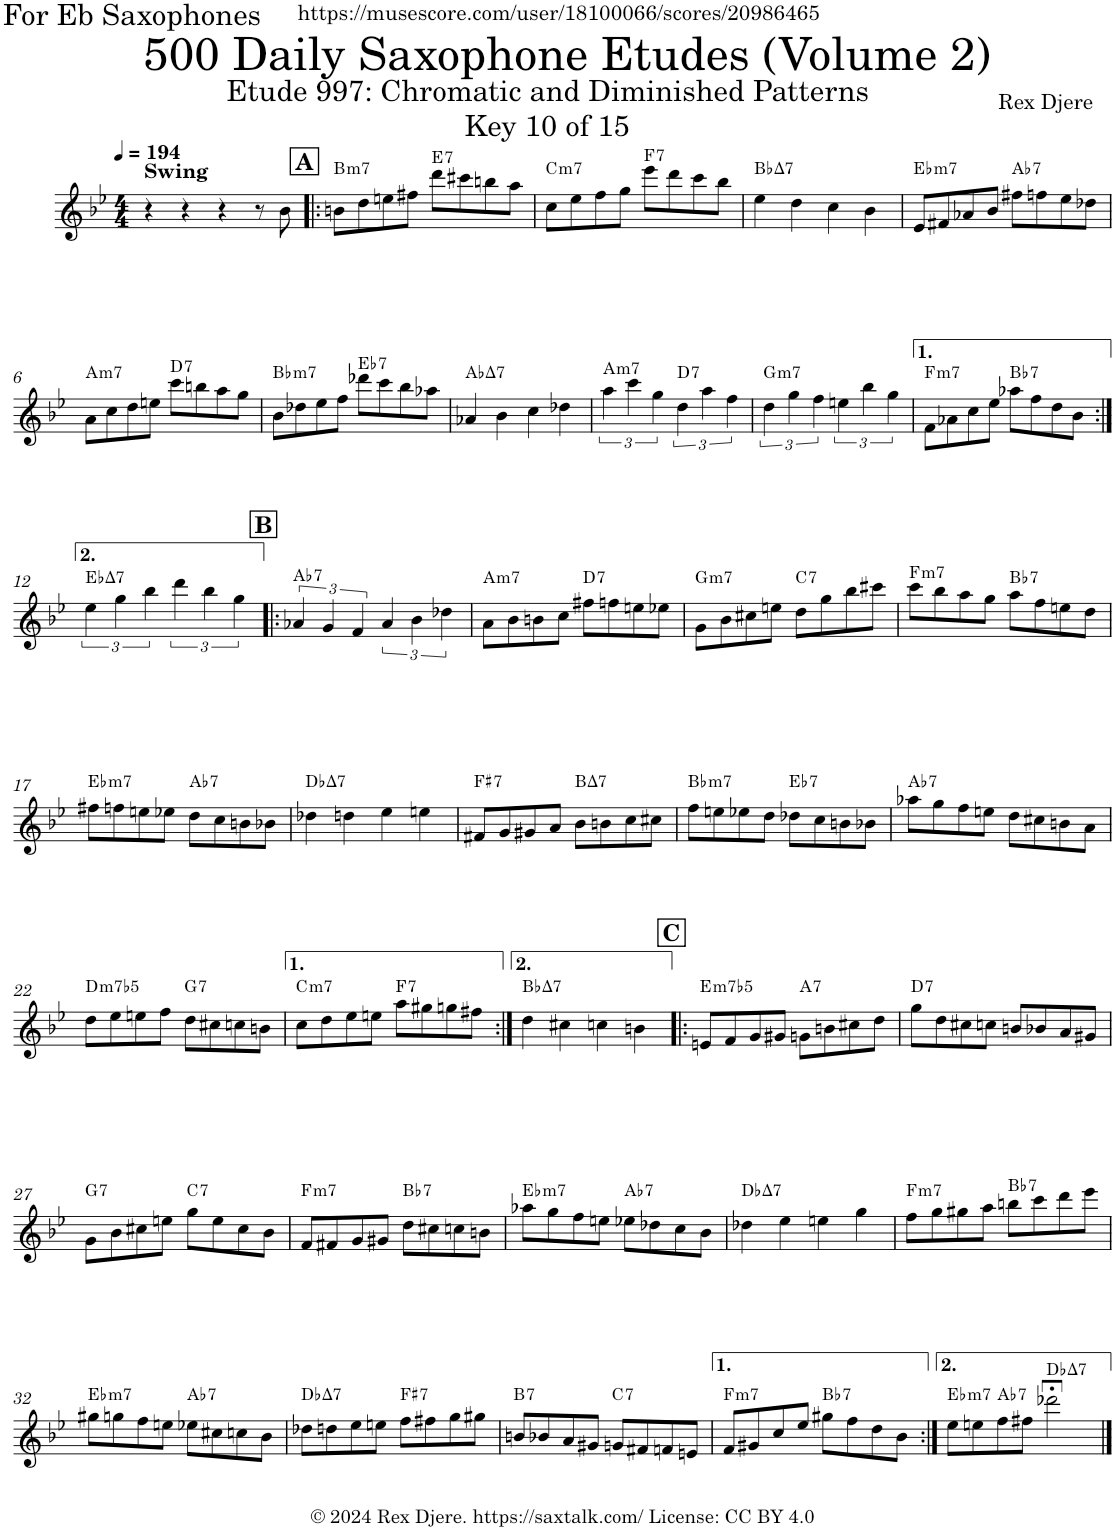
**kern	**harte
*part1	*part1
*staff1	*
*I"Alto Saxophone	*
*I'A. Sax.	*
*clefG2	*
*Trd5c9	*
*k[b-e-]	*
*M4/4	*
*MM194	*
=1	=1
!LO:TX:a:B:t=Swing	!
4r	.
4r	.
4r	.
8r	.
8b-\	.
!!LO:REH:place=s1:a:B:cj:fs=14:t=A
=2!|:	=2!|:
!	!LO:H:kt=m7
8bn\L	B:min7
8dd\	.
8een\	.
8ff#X\J	.
!	!LO:H:kt=7
8ddd\L	E:7
8ccc#X\	.
8bbn\	.
8aa\J	.
=3	=3
!	!LO:H:kt=m7
8cc\L	C:min7
8ee-\	.
8ff\	.
8gg\J	.
!	!LO:H:kt=7
8eee-\L	F:7
8ddd\	.
8ccc\	.
8bb-\J	.
=4	=4
!	!LO:H:kt=7
4ee-\	Bb:maj7
4dd\	.
4cc\	.
4b-\	.
=5	=5
!	!LO:H:kt=m7
8e-/L	Eb:min7
8f#X/	.
8a-X/	.
8b-/J	.
!	!LO:H:kt=7
8ff#X\L	Ab:7
8ffn\	.
8ee-\	.
8dd-X\J	.
!!LO:LB:g=z
=6	=6
!	!LO:H:kt=m7
8a\L	A:min7
8cc\	.
8dd\	.
8een\J	.
!	!LO:H:kt=7
8ccc\L	D:7
8bbn\	.
8aa\	.
8gg\J	.
=7	=7
!	!LO:H:kt=m7
8b-\L	Bb:min7
8dd-X\	.
8ee-\	.
8ff\J	.
!	!LO:H:kt=7
8ddd-X\L	Eb:7
8ccc\	.
8bb-\	.
8aa-X\J	.
=8	=8
!	!LO:H:kt=7
4a-X/	Ab:maj7
4b-\	.
4cc\	.
4dd-X\	.
=9	=9
!	!LO:H:kt=m7
6aa\	A:min7
6ccc\	.
6gg\	.
!	!LO:H:kt=7
6dd\	D:7
6aa\	.
6ff\	.
=10	=10
!	!LO:H:kt=m7
6dd\	G:min7
6gg\	.
6ff\	.
6een\	.
6bb-\	.
6gg\	.
=11	=11
!	!LO:H:kt=m7
8f\L	F:min7
8a-X\	.
8cc\	.
8ee-\J	.
!	!LO:H:kt=7
8aa-X\L	Bb:7
8ff\	.
8dd\	.
8b-\J	.
!!LO:LB:g=z
=12:|!	=12:|!
!	!LO:H:kt=7
6ee-\	Eb:maj7
6gg\	.
6bb-\	.
6ddd\	.
6bb-\	.
6gg\	.
!!LO:REH:place=s1:a:B:cj:fs=14:t=B
=13!|:	=13!|:
!	!LO:H:kt=7
6a-X/	Ab:7
6g/	.
6f/	.
6a-/	.
6b-\	.
6dd-X\	.
=14	=14
!	!LO:H:kt=m7
8a\L	A:min7
8b-\	.
8bn\	.
8cc\J	.
!	!LO:H:kt=7
8ff#X\L	D:7
8ffn\	.
8een\	.
8ee-X\J	.
=15	=15
!	!LO:H:kt=m7
8g\L	G:min7
8b-\	.
8cc#X\	.
8een\J	.
!	!LO:H:kt=7
8dd\L	C:7
8gg\	.
8bb-\	.
8ccc#X\J	.
=16	=16
!	!LO:H:kt=m7
8ccc\L	F:min7
8bb-\	.
8aa\	.
8gg\J	.
!	!LO:H:kt=7
8aa\L	Bb:7
8ff\	.
8een\	.
8dd\J	.
!!LO:LB:g=z
=17	=17
!	!LO:H:kt=m7
8ff#X\L	Eb:min7
8ffn\	.
8een\	.
8ee-X\J	.
!	!LO:H:kt=7
8dd\L	Ab:7
8cc\	.
8bn\	.
8b-X\J	.
=18	=18
!	!LO:H:kt=7
4dd-X\	Db:maj7
4ddn\	.
4ee-\	.
4een\	.
=19	=19
!	!LO:H:kt=7
8f#X/L	F#:7
8g/	.
8g#X/	.
8a/J	.
!	!LO:H:kt=7
8b-\L	B:maj7
8bn\	.
8cc\	.
8cc#X\J	.
=20	=20
!	!LO:H:kt=m7
8ff\L	Bb:min7
8een\	.
8ee-X\	.
8dd\J	.
!	!LO:H:kt=7
8dd-X\L	Eb:7
8cc\	.
8bn\	.
8b-X\J	.
=21	=21
!	!LO:H:kt=7
8aa-X\L	Ab:7
8gg\	.
8ff\	.
8een\J	.
8dd\L	.
8cc#X\	.
8bn\	.
8a\J	.
!!LO:LB:g=z
=22	=22
!	!LO:H:kt=m7b5
8dd\L	D:hdim7
8ee-\	.
8een\	.
8ff\J	.
!	!LO:H:kt=7
8dd\L	G:7
8cc#X\	.
8ccn\	.
8bn\J	.
=23	=23
!	!LO:H:kt=m7
8cc\L	C:min7
8dd\	.
8ee-\	.
8een\J	.
!	!LO:H:kt=7
8aa\L	F:7
8gg#X\	.
8ggn\	.
8ff#X\J	.
=24:|!	=24:|!
!	!LO:H:kt=7
4dd\	Bb:maj7
4cc#X\	.
4ccn\	.
4bn\	.
!!LO:REH:place=s1:a:B:cj:fs=14:t=C
=25!|:	=25!|:
!	!LO:H:kt=m7b5
8en/L	E:hdim7
8f/	.
8g/	.
8g#X/J	.
!	!LO:H:kt=7
8gn\L	A:7
8bn\	.
8cc#X\	.
8dd\J	.
=26	=26
!	!LO:H:kt=7
8gg\L	D:7
8dd\	.
8cc#X\	.
8ccn\J	.
8bn/L	.
8b-X/	.
8a/	.
8g#X/J	.
!!LO:LB:g=z
=27	=27
!	!LO:H:kt=7
8g\L	G:7
8b-\	.
8cc#X\	.
8een\J	.
!	!LO:H:kt=7
8gg\L	C:7
8ee\	.
8cc#\	.
8b-\J	.
=28	=28
!	!LO:H:kt=m7
8f/L	F:min7
8f#X/	.
8g/	.
8g#X/J	.
!	!LO:H:kt=7
8dd\L	Bb:7
8cc#X\	.
8ccn\	.
8bn\J	.
=29	=29
!	!LO:H:kt=m7
8aa-X\L	Eb:min7
8gg\	.
8ff\	.
8een\J	.
!	!LO:H:kt=7
8ee-X\L	Ab:7
8dd-X\	.
8cc\	.
8b-\J	.
=30	=30
!	!LO:H:kt=7
4dd-X\	Db:maj7
4ee-\	.
4een\	.
4gg\	.
=31	=31
!	!LO:H:kt=m7
8ff\L	F:min7
8gg\	.
8gg#X\	.
8aa\J	.
!	!LO:H:kt=7
8bbn\L	Bb:7
8ccc\	.
8ddd\	.
8eee-\J	.
!!LO:LB:g=z
=32	=32
!	!LO:H:kt=m7
8gg#X\L	Eb:min7
8ggn\	.
8ff\	.
8een\J	.
!	!LO:H:kt=7
8ee-X\L	Ab:7
8cc#X\	.
8ccn\	.
8b-\J	.
=33	=33
!	!LO:H:kt=7
8dd-X\L	Db:maj7
8ddn\	.
8ee-\	.
8een\J	.
!	!LO:H:kt=7
8ff\L	F#:7
8ff#X\	.
8gg\	.
8gg#X\J	.
=34	=34
!	!LO:H:kt=7
8bn/L	B:7
8b-X/	.
8a/	.
8g#X/J	.
!	!LO:H:kt=7
8gn/L	C:7
8f#X/	.
8fn/	.
8en/J	.
=35	=35
!	!LO:H:kt=m7
8f/L	F:min7
8g#X/	.
8cc/	.
8ee-/J	.
!	!LO:H:kt=7
8gg#X\L	Bb:7
8ff\	.
8dd\	.
8b-\J	.
=36:|!	=36:|!
!	!LO:H:kt=m7
8ee-\L	Eb:min7
8een\	.
!	!LO:H:kt=7
8ff\	Ab:7
8ff#X\J	.
!	!LO:H:kt=7
2ddd-X;<\	Db:maj7
==	==
*-	*-
